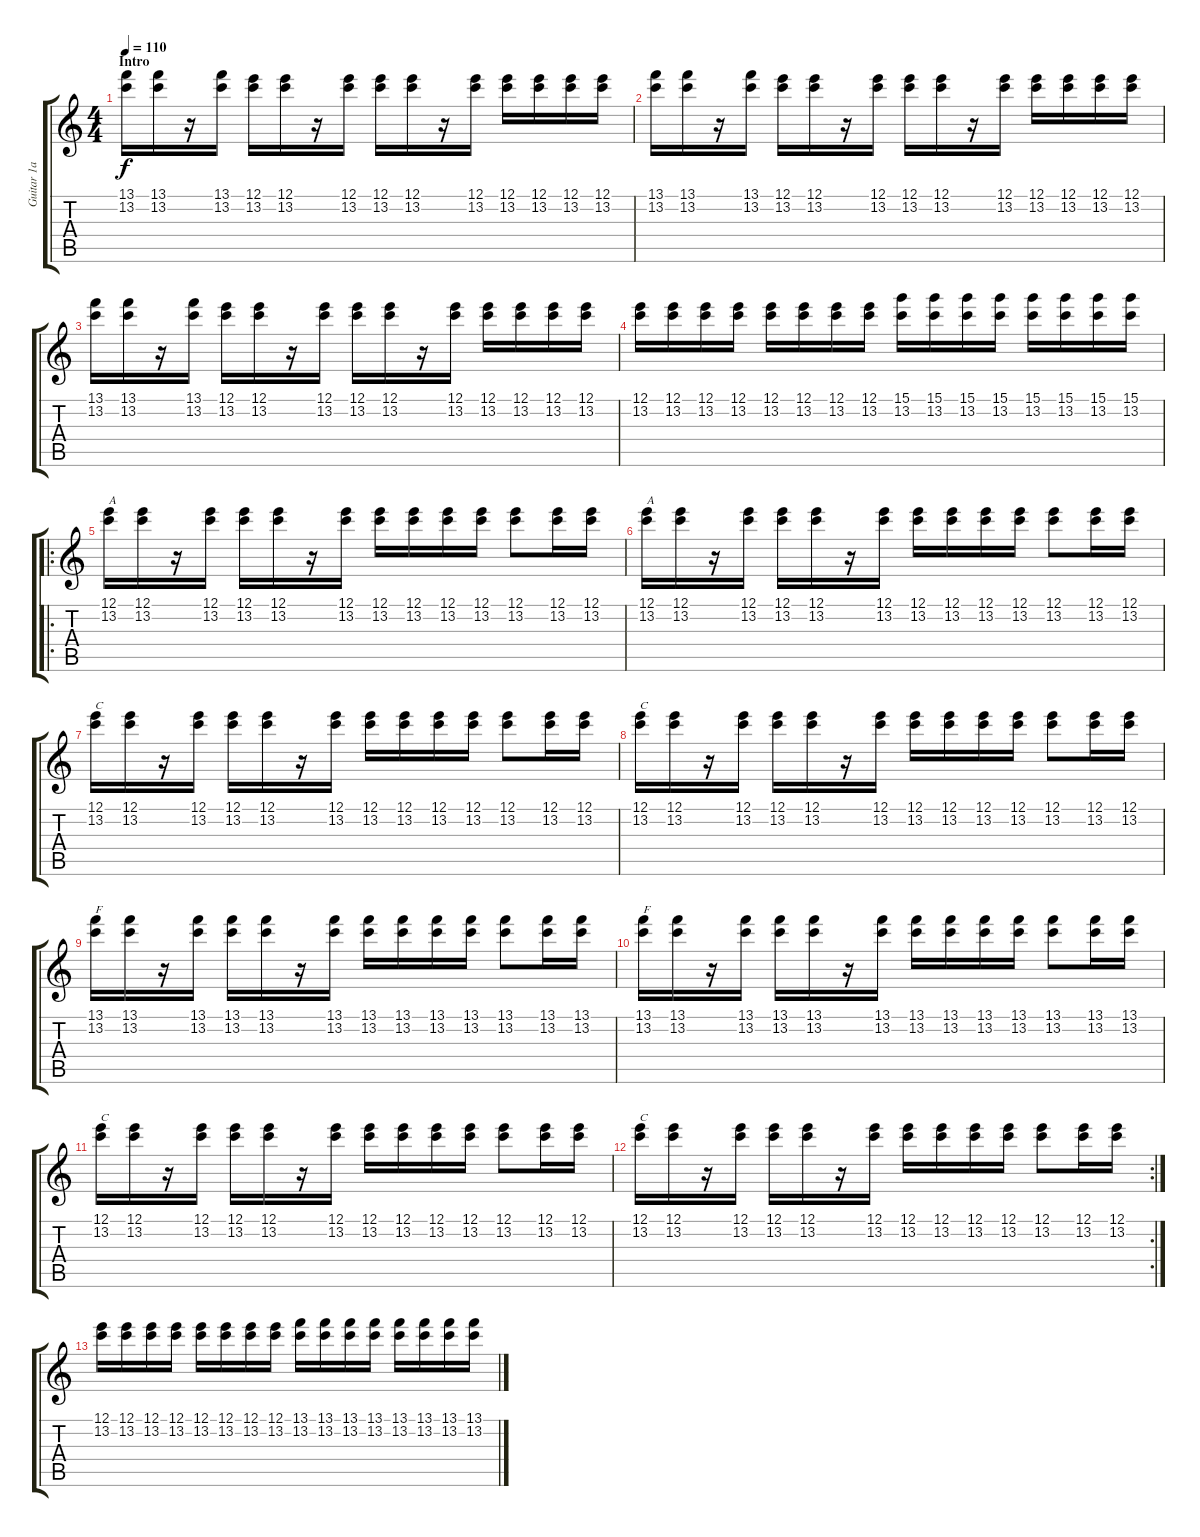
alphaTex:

\track ("Guitar 1a" "Guitar 1a") {instrument overdrivenguitar}
\staff {score tabs}
\tuning (E4 B3 G3 D3 A2 D2) {hide}
\ts (4 4)
\section ("" "Intro")
\tempo 110
\clef g2
\ks c
(13.1 13.2).16{dy f instrument overdrivenguitar} (13.1 13.2).16 r.16 (13.1 13.2).16 (12.1 13.2).16 (12.1 13.2).16 r.16 (12.1 13.2).16 (12.1 13.2).16 (12.1 13.2).16 r.16 (12.1 13.2).16 (12.1 13.2).16 (12.1 13.2).16 (12.1 13.2).16 (12.1 13.2).16 |
(13.1 13.2).16 (13.1 13.2).16 r.16 (13.1 13.2).16 (12.1 13.2).16 (12.1 13.2).16 r.16 (12.1 13.2).16 (12.1 13.2).16 (12.1 13.2).16 r.16 (12.1 13.2).16 (12.1 13.2).16 (12.1 13.2).16 (12.1 13.2).16 (12.1 13.2).16 |
(13.1 13.2).16 (13.1 13.2).16 r.16 (13.1 13.2).16 (12.1 13.2).16 (12.1 13.2).16 r.16 (12.1 13.2).16 (12.1 13.2).16 (12.1 13.2).16 r.16 (12.1 13.2).16 (12.1 13.2).16 (12.1 13.2).16 (12.1 13.2).16 (12.1 13.2).16 |
(12.1 13.2).16 (12.1 13.2).16 (12.1 13.2).16 (12.1 13.2).16 (12.1 13.2).16 (12.1 13.2).16 (12.1 13.2).16 (12.1 13.2).16 (15.1 13.2).16 (15.1 13.2).16 (15.1 13.2).16 (15.1 13.2).16 (15.1 13.2).16 (15.1 13.2).16 (15.1 13.2).16 (15.1 13.2).16 |
\ro
(12.1 13.2).16{txt "A"} (12.1 13.2).16 r.16 (12.1 13.2).16 (12.1 13.2).16 (12.1 13.2).16 r.16 (12.1 13.2).16 (12.1 13.2).16 (12.1 13.2).16 (12.1 13.2).16 (12.1 13.2).16 (12.1 13.2).8 (12.1 13.2).16 (12.1 13.2).16 |
(12.1 13.2).16{txt "A"} (12.1 13.2).16 r.16 (12.1 13.2).16 (12.1 13.2).16 (12.1 13.2).16 r.16 (12.1 13.2).16 (12.1 13.2).16 (12.1 13.2).16 (12.1 13.2).16 (12.1 13.2).16 (12.1 13.2).8 (12.1 13.2).16 (12.1 13.2).16 |
(12.1 13.2).16{txt "C"} (12.1 13.2).16 r.16 (12.1 13.2).16 (12.1 13.2).16 (12.1 13.2).16 r.16 (12.1 13.2).16 (12.1 13.2).16 (12.1 13.2).16 (12.1 13.2).16 (12.1 13.2).16 (12.1 13.2).8 (12.1 13.2).16 (12.1 13.2).16 |
(12.1 13.2).16{txt "C"} (12.1 13.2).16 r.16 (12.1 13.2).16 (12.1 13.2).16 (12.1 13.2).16 r.16 (12.1 13.2).16 (12.1 13.2).16 (12.1 13.2).16 (12.1 13.2).16 (12.1 13.2).16 (12.1 13.2).8 (12.1 13.2).16 (12.1 13.2).16 |
(13.1 13.2).16{txt "F"} (13.1 13.2).16 r.16 (13.1 13.2).16 (13.1 13.2).16 (13.1 13.2).16 r.16 (13.1 13.2).16 (13.1 13.2).16 (13.1 13.2).16 (13.1 13.2).16 (13.1 13.2).16 (13.1 13.2).8 (13.1 13.2).16 (13.1 13.2).16 |
(13.1 13.2).16{txt "F"} (13.1 13.2).16 r.16 (13.1 13.2).16 (13.1 13.2).16 (13.1 13.2).16 r.16 (13.1 13.2).16 (13.1 13.2).16 (13.1 13.2).16 (13.1 13.2).16 (13.1 13.2).16 (13.1 13.2).8 (13.1 13.2).16 (13.1 13.2).16 |
(12.1 13.2).16{txt "C"} (12.1 13.2).16 r.16 (12.1 13.2).16 (12.1 13.2).16 (12.1 13.2).16 r.16 (12.1 13.2).16 (12.1 13.2).16 (12.1 13.2).16 (12.1 13.2).16 (12.1 13.2).16 (12.1 13.2).8 (12.1 13.2).16 (12.1 13.2).16 |
\rc 2
(12.1 13.2).16{txt "C"} (12.1 13.2).16 r.16 (12.1 13.2).16 (12.1 13.2).16 (12.1 13.2).16 r.16 (12.1 13.2).16 (12.1 13.2).16 (12.1 13.2).16 (12.1 13.2).16 (12.1 13.2).16 (12.1 13.2).8 (12.1 13.2).16 (12.1 13.2).16 |
(12.1 13.2).16 (12.1 13.2).16 (12.1 13.2).16 (12.1 13.2).16 (12.1 13.2).16 (12.1 13.2).16 (12.1 13.2).16 (12.1 13.2).16 (13.1 13.2).16 (13.1 13.2).16 (13.1 13.2).16 (13.1 13.2).16 (13.1 13.2).16 (13.1 13.2).16 (13.1 13.2).16 (13.1 13.2).16
